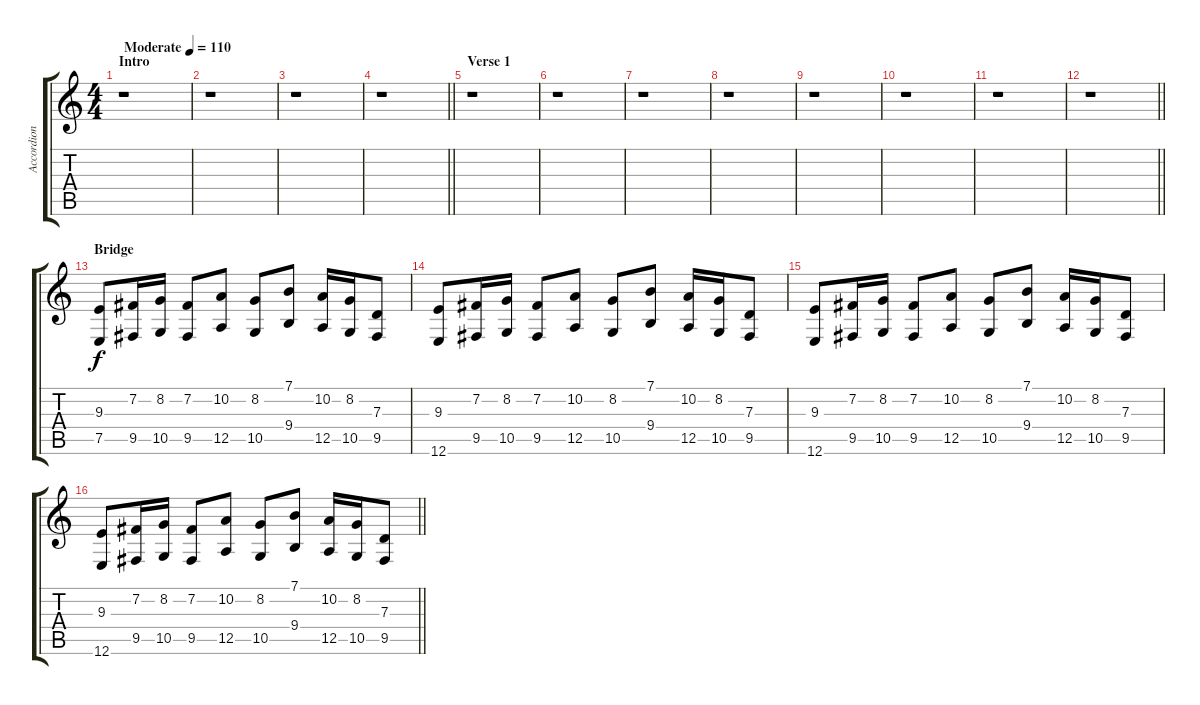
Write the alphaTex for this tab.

\track ("Accordion" "Accordion") {instrument accordion}
\staff {score tabs}
\tuning (E4 B3 G3 D3 A2 E2) {hide}
\ts (4 4)
\section ("" "Intro")
\tempo (110 "Moderate")
\clef g2
\ks c
r.1{dy f instrument accordion} |
r.1 |
r.1 |
\barLineRight lightlight
r.1 |
\section ("" "Verse 1")
r.1 |
r.1 |
r.1 |
r.1 |
r.1 |
r.1 |
r.1 |
\barLineRight lightlight
r.1 |
\section ("" "Bridge")
(9.3 7.5).8 (7.2 9.5).16 (8.2 10.5).16 (7.2 9.5).8 (10.2 12.5).8 (8.2 10.5).8 (7.1 9.4).8 (10.2 12.5).16 (8.2 10.5).16 (7.3 9.5).8 |
(9.3 12.6).8 (7.2 9.5).16 (8.2 10.5).16 (7.2 9.5).8 (10.2 12.5).8 (8.2 10.5).8 (7.1 9.4).8 (10.2 12.5).16 (8.2 10.5).16 (7.3 9.5).8 |
(9.3 12.6).8 (7.2 9.5).16 (8.2 10.5).16 (7.2 9.5).8 (10.2 12.5).8 (8.2 10.5).8 (7.1 9.4).8 (10.2 12.5).16 (8.2 10.5).16 (7.3 9.5).8 |
\barLineRight lightlight
(9.3 12.6).8 (7.2 9.5).16 (8.2 10.5).16 (7.2 9.5).8 (10.2 12.5).8 (8.2 10.5).8 (7.1 9.4).8 (10.2 12.5).16 (8.2 10.5).16 (7.3 9.5).8
